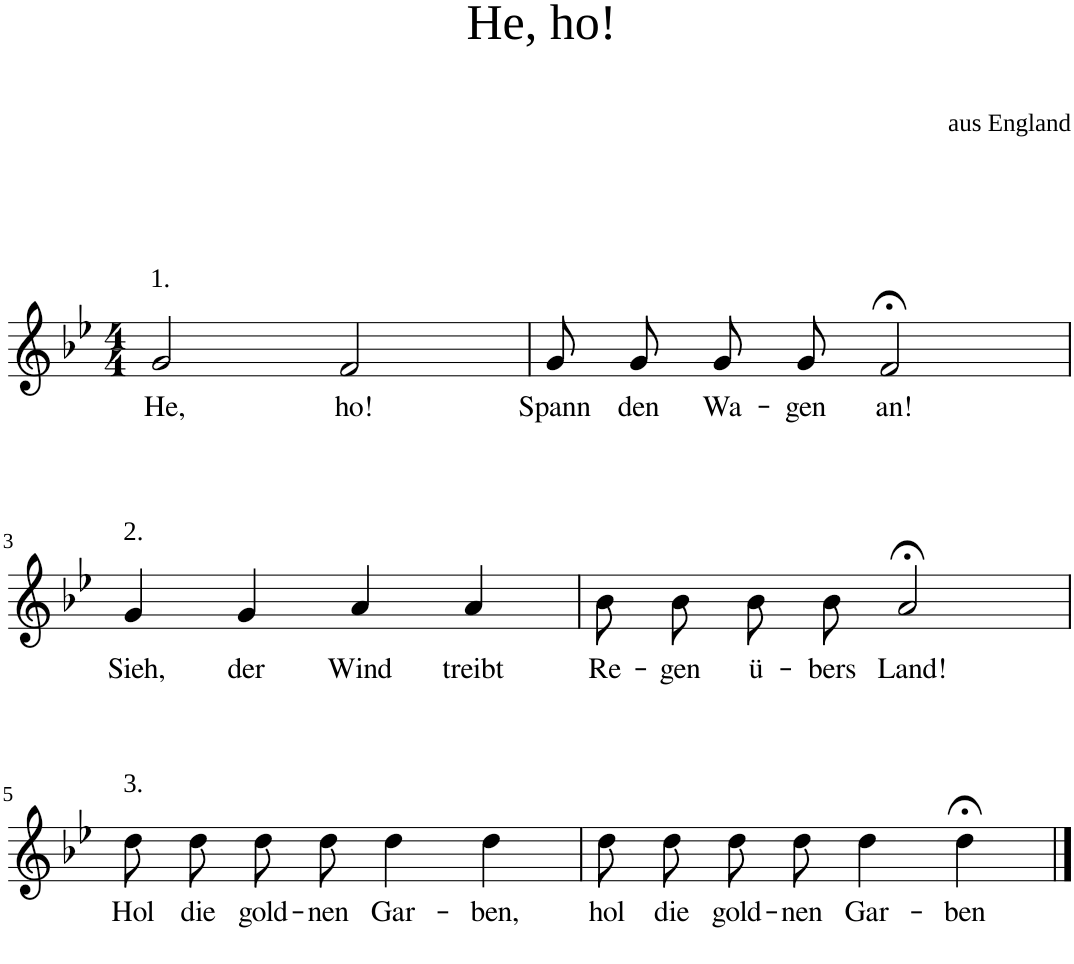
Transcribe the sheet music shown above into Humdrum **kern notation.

**kern	**text
*part1	*part1
*staff1	*staff1
*clefG2	*
*k[b-e-]	*
*B-:	*
*M4/4	*
=1	=1
!LO:TX:a:t=1.	!
!	!LO:LY:b
2g/	He,
!	!LO:LY:b
2f/	ho!
=2	=2
!	!LO:LY:b
8g/L	Spann
!	!LO:LY:b
8g/J	den
!	!LO:LY:b
8g/L	Wa-
!	!LO:LY:b
8g/J	-gen
!	!LO:LY:b
2f;</	an!
!!LO:LB:g=z
=3	=3
!LO:TX:a:t=2.	!
!	!LO:LY:b
4g/	Sieh,
!	!LO:LY:b
4g/	der
!	!LO:LY:b
4a/	Wind
!	!LO:LY:b
4a/	treibt
=4	=4
!	!LO:LY:b
8b-\L	Re-
!	!LO:LY:b
8b-\J	-gen
!	!LO:LY:b
8b-\L	ü-
!	!LO:LY:b
8b-\J	-bers
!	!LO:LY:b
2a;</	Land!
!!LO:LB:g=z
=5	=5
!LO:TX:a:t=3.	!
!	!LO:LY:b
8dd\L	Hol
!	!LO:LY:b
8dd\J	die
!	!LO:LY:b
8dd\L	gold-
!	!LO:LY:b
8dd\J	-nen
!	!LO:LY:b
4dd\	Gar-
!	!LO:LY:b
4dd\	-ben,
=6	=6
!	!LO:LY:b
8dd\L	hol
!	!LO:LY:b
8dd\J	die
!	!LO:LY:b
8dd\L	gold-
!	!LO:LY:b
8dd\J	-nen
!	!LO:LY:b
4dd\	Gar-
!	!LO:LY:b
4dd;<\	-ben
==	==
*-	*-
